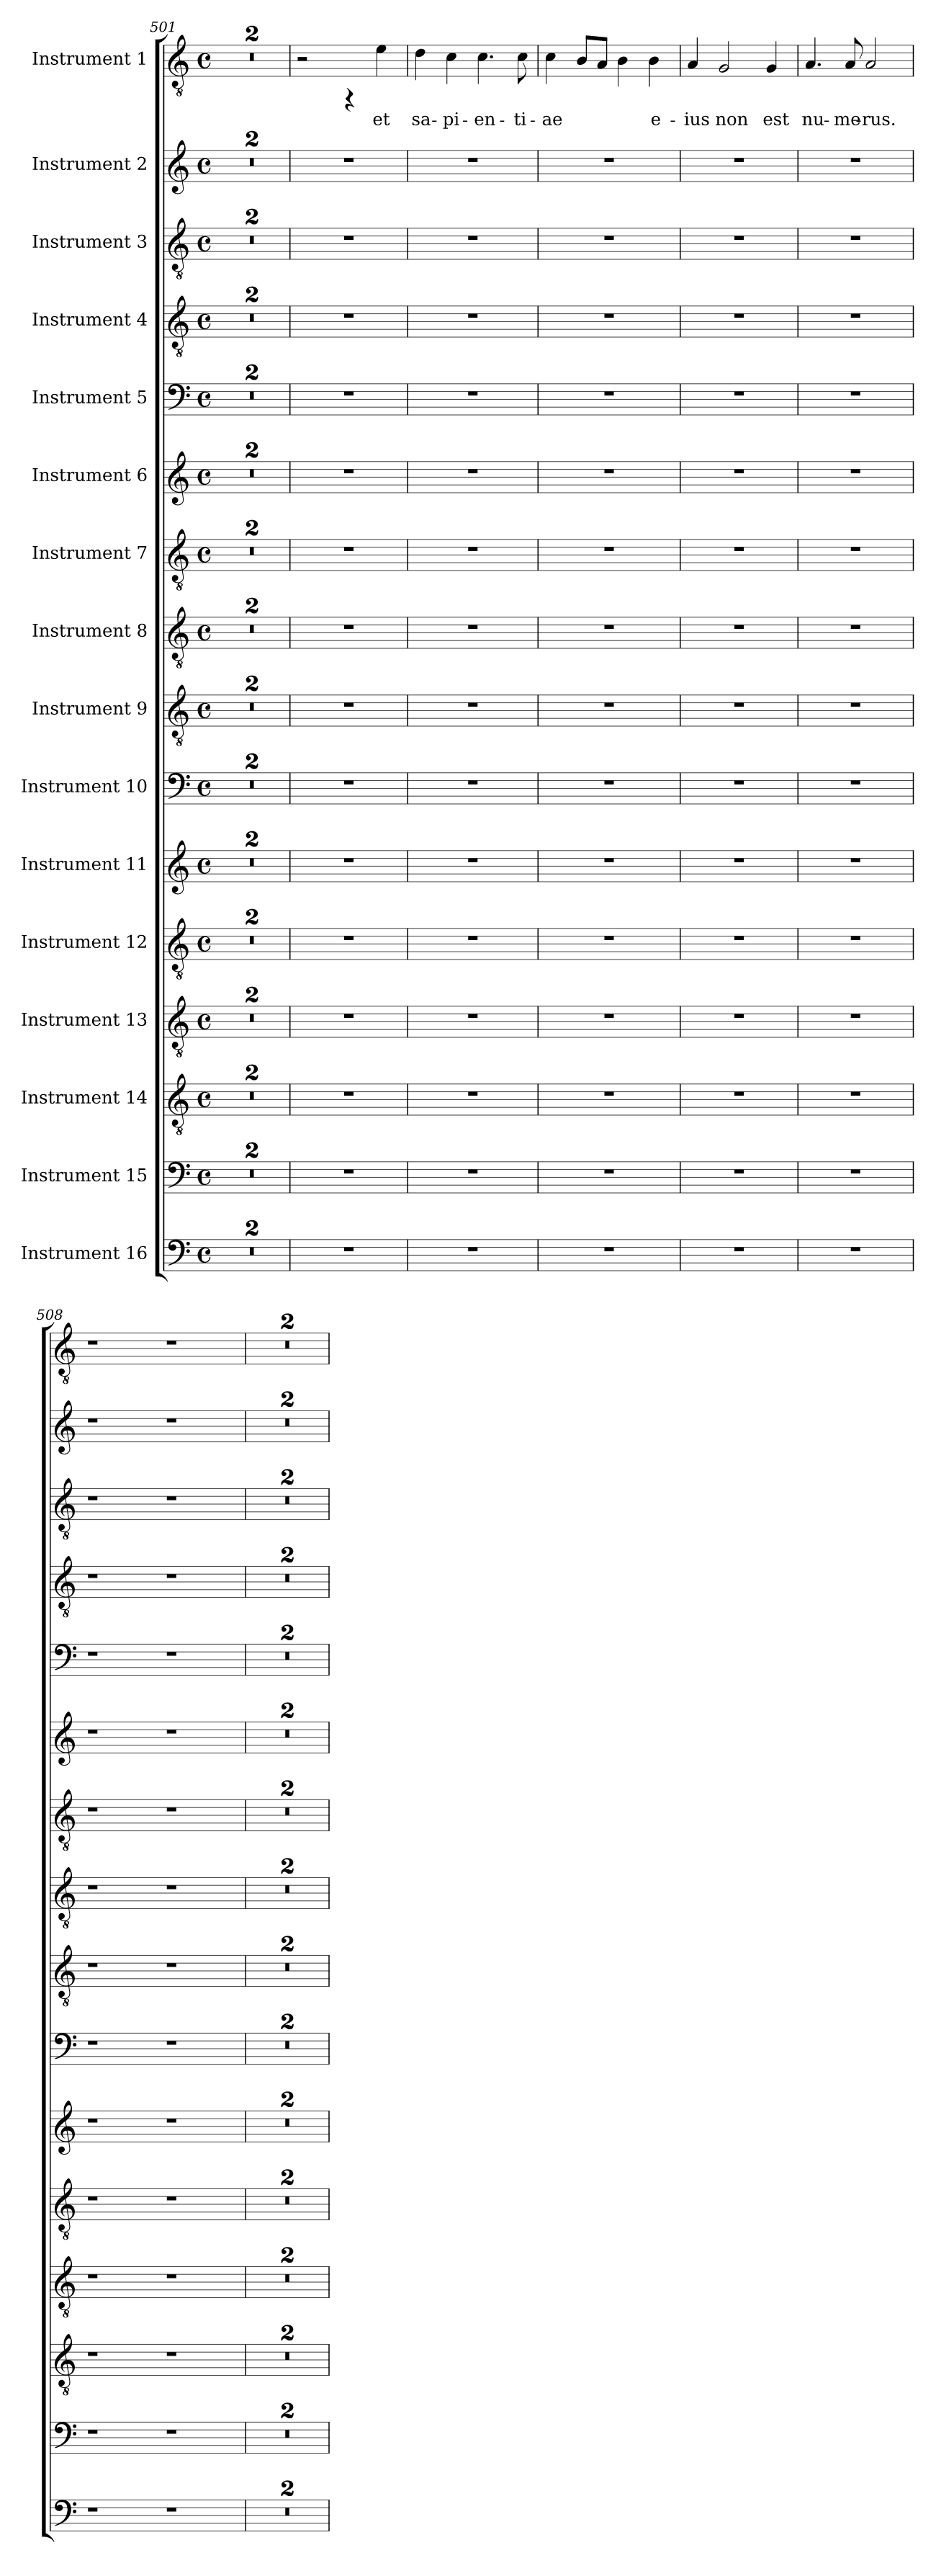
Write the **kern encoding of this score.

**kern	**kern	**kern	**kern	**kern	**kern	**kern	**kern	**kern	**kern	**kern	**kern	**kern	**kern	**kern	**kern	**text
*part16	*part15	*part14	*part13	*part12	*part11	*part10	*part9	*part8	*part7	*part6	*part5	*part4	*part3	*part2	*part1	*part1
*staff16	*staff15	*staff14	*staff13	*staff12	*staff11	*staff10	*staff9	*staff8	*staff7	*staff6	*staff5	*staff4	*staff3	*staff2	*staff1	*staff1
*I"Instrument 16	*I"Instrument 15	*I"Instrument 14	*I"Instrument 13	*I"Instrument 12	*I"Instrument 11	*I"Instrument 10	*I"Instrument 9	*I"Instrument 8	*I"Instrument 7	*I"Instrument 6	*I"Instrument 5	*I"Instrument 4	*I"Instrument 3	*I"Instrument 2	*I"Instrument 1	*
*clefF4	*clefF4	*clefGv2	*clefGv2	*clefGv2	*clefG2	*clefF4	*clefGv2	*clefGv2	*clefGv2	*clefG2	*clefF4	*clefGv2	*clefGv2	*clefG2	*clefGv2	*
*k[]	*k[]	*k[]	*k[]	*k[]	*k[]	*k[]	*k[]	*k[]	*k[]	*k[]	*k[]	*k[]	*k[]	*k[]	*k[]	*
*C:	*C:	*C:	*C:	*C:	*C:	*C:	*C:	*C:	*C:	*C:	*C:	*C:	*C:	*C:	*C:	*
*M4/4	*M4/4	*M4/4	*M4/4	*M4/4	*M4/4	*M4/4	*M4/4	*M4/4	*M4/4	*M4/4	*M4/4	*M4/4	*M4/4	*M4/4	*M4/4	*
*met(c)	*met(c)	*met(c)	*met(c)	*met(c)	*met(c)	*met(c)	*met(c)	*met(c)	*met(c)	*met(c)	*met(c)	*met(c)	*met(c)	*met(c)	*met(c)	*
=501	=501	=501	=501	=501	=501	=501	=501	=501	=501	=501	=501	=501	=501	=501	=501	=501
1r	1r	1r	1r	1r	1r	1r	1r	1r	1r	1r	1r	1r	1r	1r	1r	.
=502	=502	=502	=502	=502	=502	=502	=502	=502	=502	=502	=502	=502	=502	=502	=502	=502
1r	1r	1r	1r	1r	1r	1r	1r	1r	1r	1r	1r	1r	1r	1r	1r	.
=503	=503	=503	=503	=503	=503	=503	=503	=503	=503	=503	=503	=503	=503	=503	=503	=503
1r	1r	1r	1r	1r	1r	1r	1r	1r	1r	1r	1r	1r	1r	1r	2r	.
.	.	.	.	.	.	.	.	.	.	.	.	.	.	.	4rFF	.
!	!	!	!	!	!	!	!	!	!	!	!	!	!	!	!	!LO:LY:b:cj
.	.	.	.	.	.	.	.	.	.	.	.	.	.	.	4e\	et
=504	=504	=504	=504	=504	=504	=504	=504	=504	=504	=504	=504	=504	=504	=504	=504	=504
!	!	!	!	!	!	!	!	!	!	!	!	!	!	!	!	!LO:LY:b:cj
1r	1r	1r	1r	1r	1r	1r	1r	1r	1r	1r	1r	1r	1r	1r	4d\	sa-
!	!	!	!	!	!	!	!	!	!	!	!	!	!	!	!	!LO:LY:b:cj
.	.	.	.	.	.	.	.	.	.	.	.	.	.	.	4c\	-pi-
!	!	!	!	!	!	!	!	!	!	!	!	!	!	!	!	!LO:LY:b:cj
.	.	.	.	.	.	.	.	.	.	.	.	.	.	.	4.c\	-en-
!	!	!	!	!	!	!	!	!	!	!	!	!	!	!	!	!LO:LY:b:cj
.	.	.	.	.	.	.	.	.	.	.	.	.	.	.	8c\	-ti-
!!LO:LB:g=z
=505	=505	=505	=505	=505	=505	=505	=505	=505	=505	=505	=505	=505	=505	=505	=505	=505
!	!	!	!	!	!	!	!	!	!	!	!	!	!	!	!	!LO:LY:b:cj
1r	1r	1r	1r	1r	1r	1r	1r	1r	1r	1r	1r	1r	1r	1r	4c\	-ae
!	!	!	!	!	!	!	!	!	!	!	!	!	!	!	!	!LO:LY:b:cj
.	.	.	.	.	.	.	.	.	.	.	.	.	.	.	8B/L	.
!	!	!	!	!	!	!	!	!	!	!	!	!	!	!	!	!LO:LY:b:cj
.	.	.	.	.	.	.	.	.	.	.	.	.	.	.	8A/J	.
!	!	!	!	!	!	!	!	!	!	!	!	!	!	!	!	!LO:LY:b:cj
.	.	.	.	.	.	.	.	.	.	.	.	.	.	.	4B\	.
!	!	!	!	!	!	!	!	!	!	!	!	!	!	!	!	!LO:LY:b:cj
.	.	.	.	.	.	.	.	.	.	.	.	.	.	.	4B\	e-
=506	=506	=506	=506	=506	=506	=506	=506	=506	=506	=506	=506	=506	=506	=506	=506	=506
!	!	!	!	!	!	!	!	!	!	!	!	!	!	!	!	!LO:LY:b:cj
1r	1r	1r	1r	1r	1r	1r	1r	1r	1r	1r	1r	1r	1r	1r	4A/	-ius
!	!	!	!	!	!	!	!	!	!	!	!	!	!	!	!	!LO:LY:b:cj
.	.	.	.	.	.	.	.	.	.	.	.	.	.	.	2G/	non
!	!	!	!	!	!	!	!	!	!	!	!	!	!	!	!	!LO:LY:b:cj
.	.	.	.	.	.	.	.	.	.	.	.	.	.	.	4G/	est
=507	=507	=507	=507	=507	=507	=507	=507	=507	=507	=507	=507	=507	=507	=507	=507	=507
!	!	!	!	!	!	!	!	!	!	!	!	!	!	!	!	!LO:LY:b:cj
1r	1r	1r	1r	1r	1r	1r	1r	1r	1r	1r	1r	1r	1r	1r	4.A/	nu-
!	!	!	!	!	!	!	!	!	!	!	!	!	!	!	!	!LO:LY:b:cj
.	.	.	.	.	.	.	.	.	.	.	.	.	.	.	8A/	-me-
!	!	!	!	!	!	!	!	!	!	!	!	!	!	!	!	!LO:LY:b:cj
.	.	.	.	.	.	.	.	.	.	.	.	.	.	.	2A/	-rus.
=508	=508	=508	=508	=508	=508	=508	=508	=508	=508	=508	=508	=508	=508	=508	=508	=508
1r	1r	1r	1r	1r	1r	1r	1r	1r	1r	1r	1r	1r	1r	1r	1r	.
1r	1r	1r	1r	1r	1r	1r	1r	1r	1r	1r	1r	1r	1r	1r	1r	.
=509	=509	=509	=509	=509	=509	=509	=509	=509	=509	=509	=509	=509	=509	=509	=509	=509
1r	1r	1r	1r	1r	1r	1r	1r	1r	1r	1r	1r	1r	1r	1r	1r	.
=510	=510	=510	=510	=510	=510	=510	=510	=510	=510	=510	=510	=510	=510	=510	=510	=510
1r	1r	1r	1r	1r	1r	1r	1r	1r	1r	1r	1r	1r	1r	1r	1r	.
=	=	=	=	=	=	=	=	=	=	=	=	=	=	=	=	=
*-	*-	*-	*-	*-	*-	*-	*-	*-	*-	*-	*-	*-	*-	*-	*-	*-
